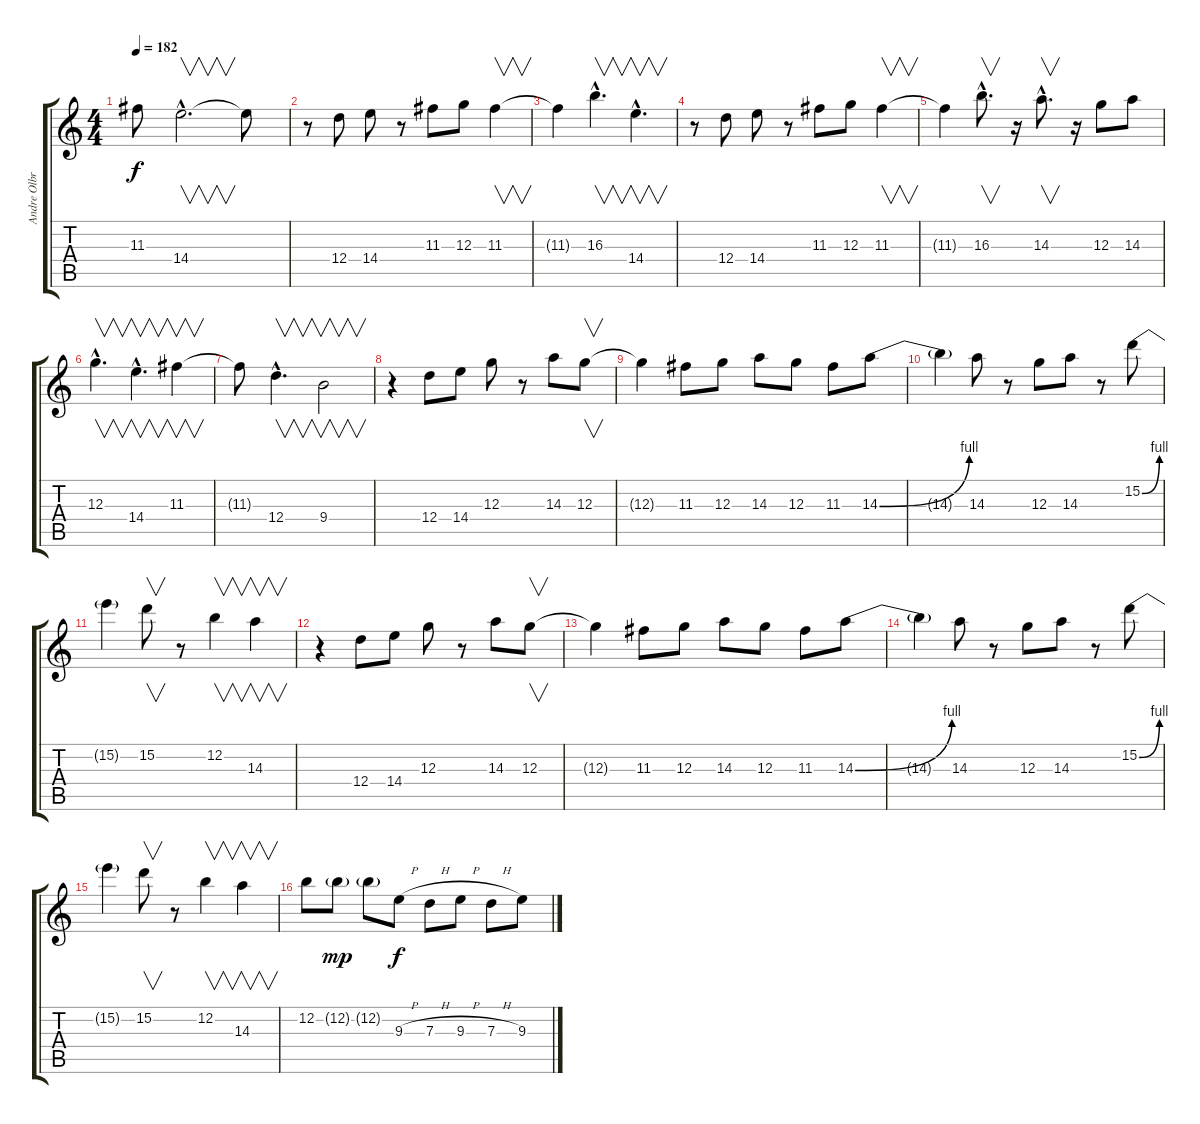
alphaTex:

\track ("Andre Olbrich" "Andre Olbr") {instrument distortionguitar}
\staff {score tabs}
\tuning (E4 B3 G3 D3 A2 E2) {hide}
\ts (4 4)
\tempo 182
\clef g2
\ks c
11.3{t}.8{dy f} 14.4{hac}.2{v d} 14.4{t}.8 |
r.8 12.4.8 14.4.8 r.8 11.3.8 12.3.8 11.3.4{v} |
11.3{t}.4 16.3{hac}.4{v d} 14.4{hac}.4{v d} |
r.8 12.4.8 14.4.8 r.8 11.3.8 12.3.8 11.3.4{v} |
11.3{t}.4 16.3{hac}.8{v d} r.16 14.3{hac}.8{v d} r.16 12.3.8 14.3.8 |
12.3{hac}.4{v d} 14.4{hac}.4{v d} 11.3.4{v} |
11.3{t}.8 12.4{hac}.4{v d} 9.4.2{v} |
r.4 12.4.8 14.4.8 12.3.8 r.8 14.3.8 12.3.8{v} |
12.3{t}.4 11.3.8 12.3.8 14.3.8 12.3.8 11.3.8 14.3{be (bend 0 0 60 4)}.8 |
14.3{t}.4 14.3.8 r.8 12.3.8 14.3.8 r.8 15.2{be (bend 0 0 60 4)}.8 |
15.2{t}.4 15.2.8{v} r.8 12.2.4{v} 14.3.4{v} |
r.4 12.4.8 14.4.8 12.3.8 r.8 14.3.8 12.3.8{v} |
12.3{t}.4 11.3.8 12.3.8 14.3.8 12.3.8 11.3.8 14.3{be (bend 0 0 60 4)}.8 |
14.3{t}.4 14.3.8 r.8 12.3.8 14.3.8 r.8 15.2{be (bend 0 0 60 4)}.8 |
15.2{t}.4 15.2.8{v} r.8 12.2.4{v} 14.3.4{v} |
12.2.8 12.2{g}.8{dy mp} 12.2{g}.8 9.3{h}.8{dy f} 7.3{h}.8 9.3{h}.8 7.3{h}.8 9.3.8
